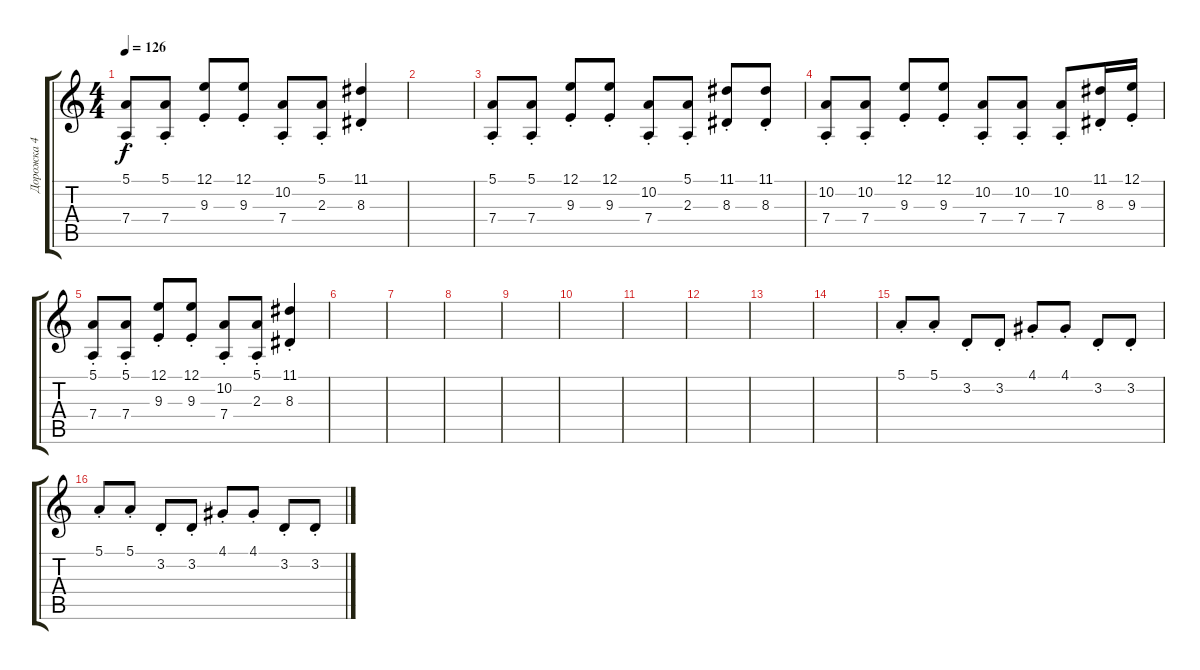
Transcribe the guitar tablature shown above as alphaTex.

\track ("Дорожка 4" "Дорожка 4") {instrument lead2sawtooth}
\staff {score tabs}
\tuning (E4 B3 G3 D3 A2 E2) {hide}
\ts (4 4)
\tempo 126
\clef g2
\ks c
(5.1{st} 7.4{st}).8{dy f} (5.1{st} 7.4{st}).8 (12.1{st} 9.3{st}).8 (12.1{st} 9.3{st}).8 (10.2{st} 7.4{st}).8 (5.1{st} 2.3{st}).8 (11.1 8.3{st}).4 |
|
(5.1{st} 7.4{st}).8 (5.1{st} 7.4{st}).8 (12.1{st} 9.3{st}).8 (12.1{st} 9.3{st}).8 (10.2{st} 7.4{st}).8 (5.1{st} 2.3{st}).8 (11.1{st} 8.3{st}).8 (11.1{st} 8.3{st}).8 |
(10.2{st} 7.4{st}).8 (10.2{st} 7.4{st}).8 (12.1{st} 9.3{st}).8 (12.1{st} 9.3{st}).8 (10.2{st} 7.4{st}).8 (10.2{st} 7.4{st}).8 (10.2{st} 7.4{st}).8 (11.1{st} 8.3{st}).16 (12.1{st} 9.3{st}).16 |
(5.1{st} 7.4{st}).8 (5.1{st} 7.4{st}).8 (12.1{st} 9.3{st}).8 (12.1{st} 9.3{st}).8 (10.2{st} 7.4{st}).8 (5.1{st} 2.3{st}).8 (11.1 8.3{st}).4 |
|
|
|
|
|
|
|
|
|
5.1{st}.8 5.1{st}.8 3.2{st}.8 3.2{st}.8 4.1{st}.8 4.1{st}.8 3.2{st}.8 3.2{st}.8 |
5.1{st}.8 5.1{st}.8 3.2{st}.8 3.2{st}.8 4.1{st}.8 4.1{st}.8 3.2{st}.8 3.2{st}.8
